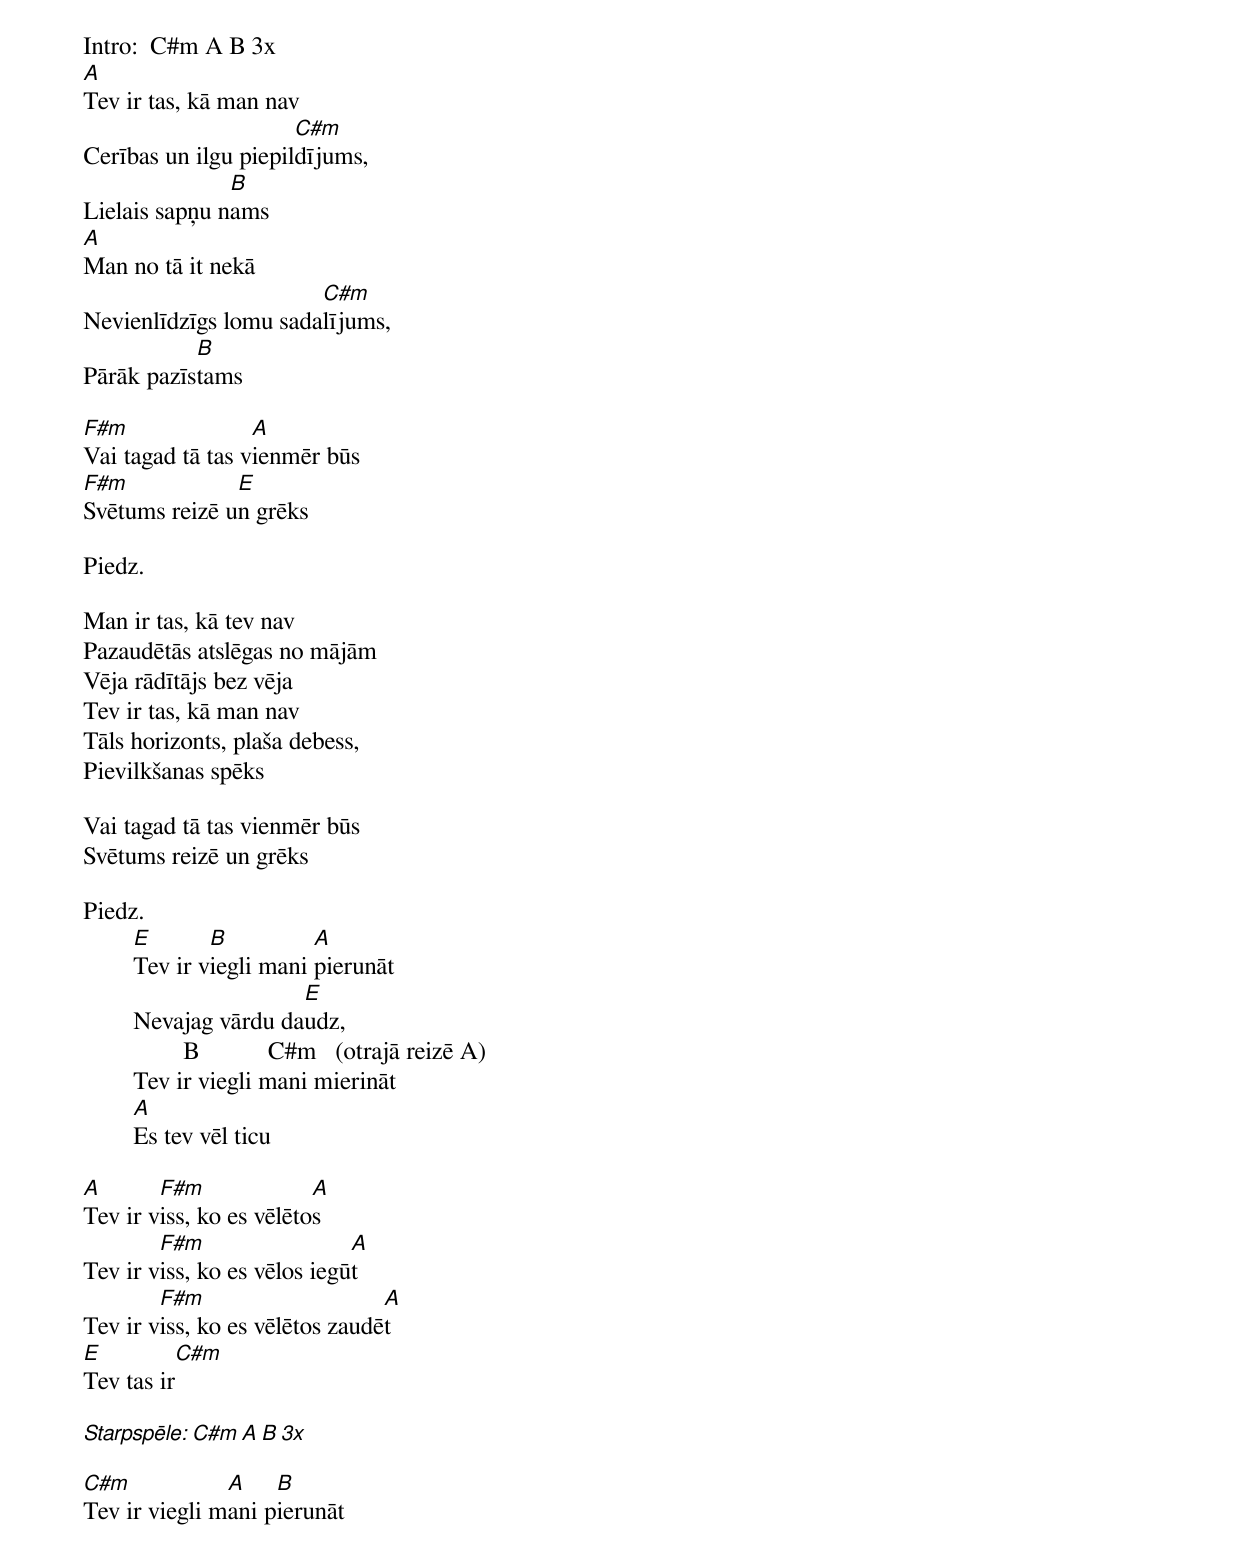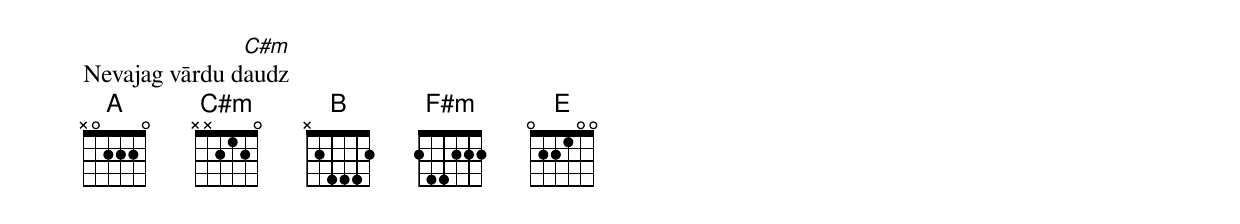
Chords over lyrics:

Intro:  C#m A B 3x
A
Tev ir tas, kā man nav
                      C#m
Cerības un ilgu piepildījums,
               B
Lielais sapņu nams
A
Man no tā it nekā
                       C#m
Nevienlīdzīgs lomu sadalījums,
           B
Pārāk pazīstams

F#m               A
Vai tagad tā tas vienmēr būs
F#m            E
Svētums reizē un grēks

Piedz.

Man ir tas, kā tev nav
Pazaudētās atslēgas no mājām
Vēja rādītājs bez vēja
Tev ir tas, kā man nav
Tāls horizonts, plaša debess,
Pievilkšanas spēks

Vai tagad tā tas vienmēr būs
Svētums reizē un grēks

Piedz.
        E       B          A
	Tev ir viegli mani pierunāt
                        E
 	Nevajag vārdu daudz,
                B           C#m   (otrajā reizē A)
 	Tev ir viegli mani mierināt
        A
  	Es tev vēl ticu

A       F#m              A
Tev ir viss, ko es vēlētos
        F#m                  A
Tev ir viss, ko es vēlos iegūt
        F#m                     A
Tev ir viss, ko es vēlētos zaudēt
E           C#m
Tev tas ir

Starpspēle: C#m A B 3x

C#m            A    B
Tev ir viegli mani pierunāt
               C#m
Nevajag vārdu daudz
